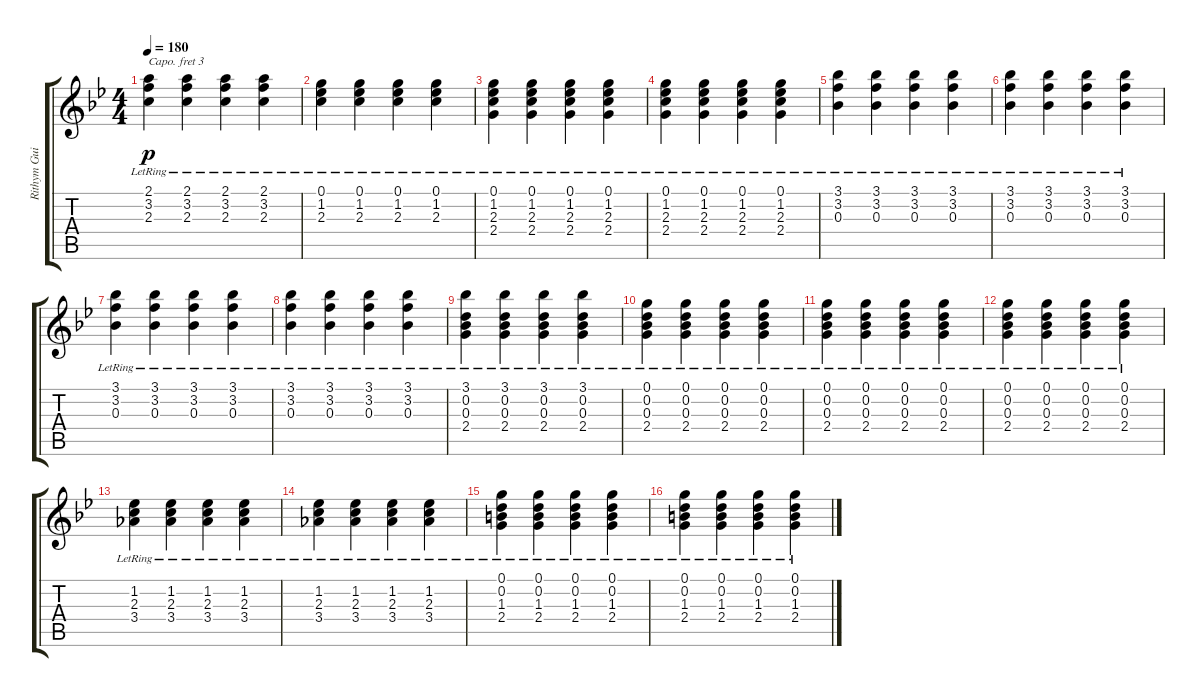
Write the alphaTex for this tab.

\track ("Rithym Guitar" "Rithym Gui") {instrument acousticguitarsteel}
\staff {score tabs}
\capo 3
\tuning (E4 B3 G3 D3 A2 E2) {hide}
\ts (4 4)
\tempo 180
\clef g2
\ks bb
(2.1{lr} 3.2{lr} 2.3{lr}).4{dy p} (2.1{lr} 3.2{lr} 2.3{lr}).4 (2.1{lr} 3.2{lr} 2.3{lr}).4 (2.1{lr} 3.2{lr} 2.3{lr}).4 |
(0.1{lr} 1.2{lr} 2.3{lr}).4 (0.1{lr} 1.2{lr} 2.3{lr}).4 (0.1{lr} 1.2{lr} 2.3{lr}).4 (0.1{lr} 1.2{lr} 2.3{lr}).4 |
(0.1{lr} 1.2{lr} 2.3{lr} 2.4{lr}).4 (0.1{lr} 1.2{lr} 2.3{lr} 2.4{lr}).4 (0.1{lr} 1.2{lr} 2.3{lr} 2.4{lr}).4 (0.1{lr} 1.2{lr} 2.3{lr} 2.4{lr}).4 |
(0.1{lr} 1.2{lr} 2.3{lr} 2.4{lr}).4 (0.1{lr} 1.2{lr} 2.3{lr} 2.4{lr}).4 (0.1{lr} 1.2{lr} 2.3{lr} 2.4{lr}).4 (0.1{lr} 1.2{lr} 2.3{lr} 2.4{lr}).4 |
(3.1{lr} 3.2{lr} 0.3{lr}).4 (3.1{lr} 3.2{lr} 0.3{lr}).4 (3.1{lr} 3.2{lr} 0.3{lr}).4 (3.1{lr} 3.2{lr} 0.3{lr}).4 |
(3.1{lr} 3.2{lr} 0.3{lr}).4 (3.1{lr} 3.2{lr} 0.3{lr}).4 (3.1{lr} 3.2{lr} 0.3{lr}).4 (3.1{lr} 3.2{lr} 0.3{lr}).4 |
(3.1{lr} 3.2{lr} 0.3{lr}).4 (3.1{lr} 3.2{lr} 0.3{lr}).4 (3.1{lr} 3.2{lr} 0.3{lr}).4 (3.1{lr} 3.2{lr} 0.3{lr}).4 |
(3.1{lr} 3.2{lr} 0.3{lr}).4 (3.1{lr} 3.2{lr} 0.3{lr}).4 (3.1{lr} 3.2{lr} 0.3{lr}).4 (3.1{lr} 3.2{lr} 0.3{lr}).4 |
(3.1{lr} 0.2{lr} 0.3{lr} 2.4{lr}).4 (3.1{lr} 0.2{lr} 0.3{lr} 2.4{lr}).4 (3.1{lr} 0.2{lr} 0.3{lr} 2.4{lr}).4 (3.1{lr} 0.2{lr} 0.3{lr} 2.4{lr}).4 |
(0.1{lr} 0.2{lr} 0.3{lr} 2.4{lr}).4 (0.1{lr} 0.2{lr} 0.3{lr} 2.4{lr}).4 (0.1{lr} 0.2{lr} 0.3{lr} 2.4{lr}).4 (0.1{lr} 0.2{lr} 0.3{lr} 2.4{lr}).4 |
(0.1{lr} 0.2{lr} 0.3{lr} 2.4{lr}).4 (0.1{lr} 0.2{lr} 0.3{lr} 2.4{lr}).4 (0.1{lr} 0.2{lr} 0.3{lr} 2.4{lr}).4 (0.1{lr} 0.2{lr} 0.3{lr} 2.4{lr}).4 |
(0.1{lr} 0.2{lr} 0.3{lr} 2.4{lr}).4 (0.1{lr} 0.2{lr} 0.3{lr} 2.4{lr}).4 (0.1{lr} 0.2{lr} 0.3{lr} 2.4{lr}).4 (0.1{lr} 0.2{lr} 0.3{lr} 2.4{lr}).4 |
(1.2{lr} 2.3{lr} 3.4{lr}).4 (1.2{lr} 2.3{lr} 3.4{lr}).4 (1.2{lr} 2.3{lr} 3.4{lr}).4 (1.2{lr} 2.3{lr} 3.4{lr}).4 |
(1.2{lr} 2.3{lr} 3.4{lr}).4 (1.2{lr} 2.3{lr} 3.4{lr}).4 (1.2{lr} 2.3{lr} 3.4{lr}).4 (1.2{lr} 2.3{lr} 3.4{lr}).4 |
(0.1{lr} 0.2{lr} 1.3{lr} 2.4{lr}).4 (0.1{lr} 0.2{lr} 1.3{lr} 2.4{lr}).4 (0.1{lr} 0.2{lr} 1.3{lr} 2.4{lr}).4 (0.1{lr} 0.2{lr} 1.3{lr} 2.4{lr}).4 |
(0.1{lr} 0.2{lr} 1.3{lr} 2.4{lr}).4 (0.1{lr} 0.2{lr} 1.3{lr} 2.4{lr}).4 (0.1{lr} 0.2{lr} 1.3{lr} 2.4{lr}).4 (0.1{lr} 0.2{lr} 1.3{lr} 2.4{lr}).4
